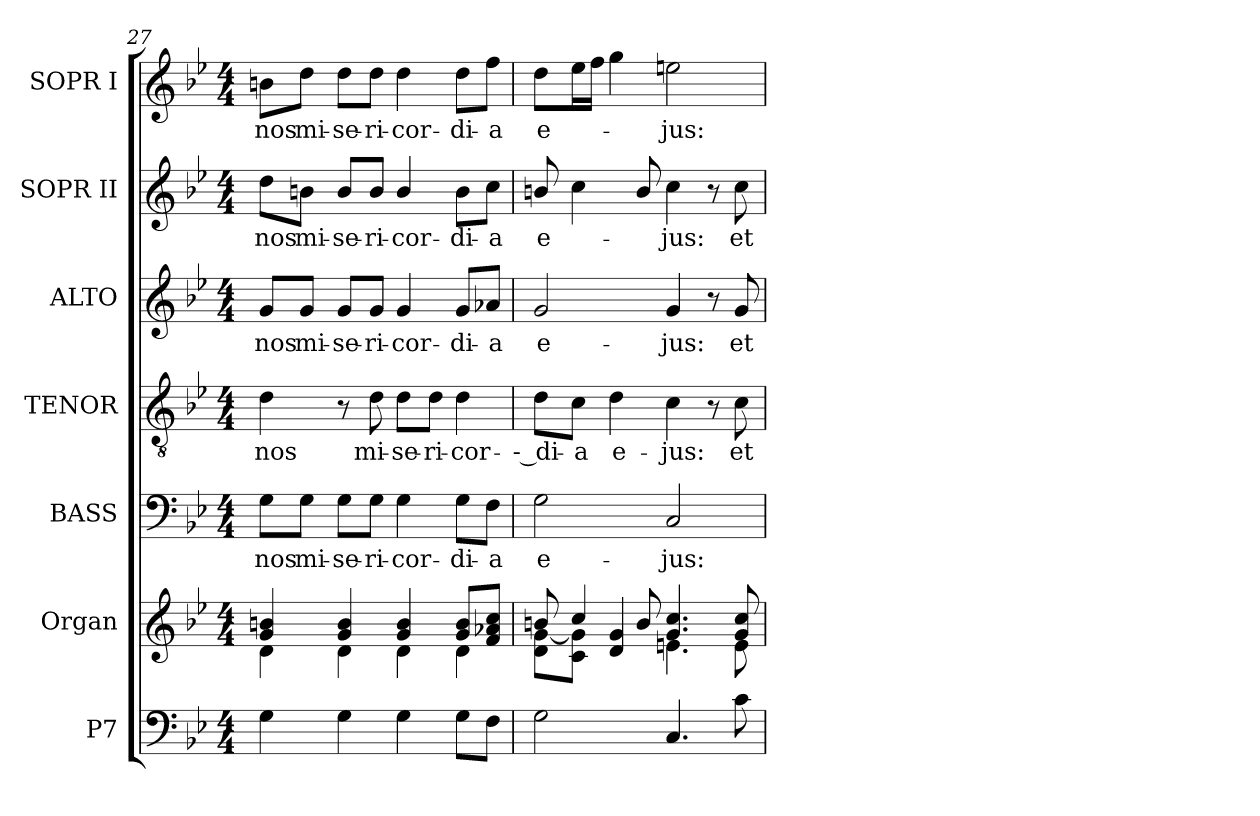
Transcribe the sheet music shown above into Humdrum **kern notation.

**kern	**kern	**kern	**text	**kern	**text	**kern	**text	**kern	**text	**kern	**text
*part7	*part6	*part5	*part5	*part4	*part4	*part3	*part3	*part2	*part2	*part1	*part1
*staff7	*staff6	*staff5	*staff5	*staff4	*staff4	*staff3	*staff3	*staff2	*staff2	*staff1	*staff1
*I"P7	*I"Organ	*I"BASS	*	*I"TENOR	*	*I"ALTO	*	*I"SOPR  II	*	*I"SOPR  I	*
*	*	*I'B.	*	*I'T.	*	*I'A.	*	*I'S.	*	*I'S.	*
*clefF4	*clefG2	*clefF4	*	*clefGv2	*	*clefG2	*	*clefG2	*	*clefG2	*
*	*	*	*	*ITrd7c12	*	*	*	*	*	*	*
*k[b-e-]	*k[b-e-]	*k[b-e-]	*	*k[b-e-]	*	*k[b-e-]	*	*k[b-e-]	*	*k[b-e-]	*
*B-:	*B-:	*B-:	*	*B-:	*	*B-:	*	*B-:	*	*B-:	*
*M4/4	*M4/4	*M4/4	*	*M4/4	*	*M4/4	*	*M4/4	*	*M4/4	*
=27	=27	=27	=27	=27	=27	=27	=27	=27	=27	=27	=27
*	*^	*	*	*	*	*	*	*	*	*	*
!	!	!	!	!LO:LY:b:color=#000000	!	!	!	!	!	!	!	!
!	!	!	!	!	!	!LO:LY:b:color=#000000	!	!	!	!	!	!
!	!	!	!	!	!	!	!	!LO:LY:b:color=#000000	!	!	!	!
!	!	!	!	!	!	!	!	!	!	!LO:LY:b:color=#000000	!	!
!	!	!	!	!	!	!	!	!	!	!	!	!LO:LY:b:color=#000000
4Gi\	4gi/ 4bni	4di\	8Gi\L	nos	4Di\	nos	8gi/L	nos	8ddi\L	nos	8bni\L	nos
!	!	!	!	!LO:LY:b:color=#000000	!	!	!	!	!	!	!	!
!	!	!	!	!	!	!	!	!LO:LY:b:color=#000000	!	!	!	!
!	!	!	!	!	!	!	!	!	!	!LO:LY:b:color=#000000	!	!
!	!	!	!	!	!	!	!	!	!	!	!	!LO:LY:b:color=#000000
.	.	.	8Gi\J	mi-	.	.	8gi/J	mi-	8bni\J	mi-	8ddi\J	mi-
!	!	!	!	!LO:LY:b:color=#000000	!	!	!	!	!	!	!	!
!	!	!	!	!	!	!	!	!LO:LY:b:color=#000000	!	!	!	!
!	!	!	!	!	!	!	!	!	!	!LO:LY:b:color=#000000	!	!
!	!	!	!	!	!	!	!	!	!	!	!	!LO:LY:b:color=#000000
4Gi\	4gi/ 4bi	4di\	8Gi\L	-se-	8r	.	8gi/L	-se-	8bi/L	-se-	8ddi\L	-se-
!	!	!	!	!LO:LY:b:color=#000000	!	!	!	!	!	!	!	!
!	!	!	!	!	!	!LO:LY:b:color=#000000	!	!	!	!	!	!
!	!	!	!	!	!	!	!	!LO:LY:b:color=#000000	!	!	!	!
!	!	!	!	!	!	!	!	!	!	!LO:LY:b:color=#000000	!	!
!	!	!	!	!	!	!	!	!	!	!	!	!LO:LY:b:color=#000000
.	.	.	8Gi\J	-ri-	8Di\	mi-	8gi/J	-ri-	8bi/J	-ri-	8ddi\J	-ri-
!	!	!	!	!LO:LY:b:color=#000000	!	!	!	!	!	!	!	!
!	!	!	!	!	!	!LO:LY:b:color=#000000	!	!	!	!	!	!
!	!	!	!	!	!	!	!	!LO:LY:b:color=#000000	!	!	!	!
!	!	!	!	!	!	!	!	!	!	!LO:LY:b:color=#000000	!	!
!	!	!	!	!	!	!	!	!	!	!	!	!LO:LY:b:color=#000000
4Gi\	4gi/ 4bi	4di\	4Gi\	-cor-	8Di\L	-se-	4gi/	-cor-	4bi/	-cor-	4ddi\	-cor-
!	!	!	!	!	!	!LO:LY:b:color=#000000	!	!	!	!	!	!
.	.	.	.	.	8Di\J	-ri-	.	.	.	.	.	.
!	!	!	!	!LO:LY:b:color=#000000	!	!	!	!	!	!	!	!
!	!	!	!	!	!	!LO:LY:b:color=#000000	!	!	!	!	!	!
!	!	!	!	!	!	!	!	!LO:LY:b:color=#000000	!	!	!	!
!	!	!	!	!	!	!	!	!	!	!LO:LY:b:color=#000000	!	!
!	!	!	!	!	!	!	!	!	!	!	!	!LO:LY:b:color=#000000
8Gi\L	8gi/ 8biL	4di\	8Gi\L	-di-	4Di\	-cor-	8gi/L	-di-	8bi\L	-di-	8ddi\L	-di-
!	!	!	!	!LO:LY:b:color=#000000	!	!	!	!	!	!	!	!
!	!	!	!	!	!	!	!	!LO:LY:b:color=#000000	!	!	!	!
!	!	!	!	!	!	!	!	!	!	!LO:LY:b:color=#000000	!	!
!	!	!	!	!	!	!	!	!	!	!	!	!LO:LY:b:color=#000000
8Fi\J	8fi/ 8a-Xi 8cciJ	.	8Fi\J	-a	.	.	8a-Xi/J	-a	8cci\J	-a	8ffi\J	-a
!!LO:LB:g=z
=28	=28	=28	=28	=28	=28	=28	=28	=28	=28	=28	=28	=28
!	!	!	!	!LO:LY:b:color=#000000	!	!	!	!	!	!	!	!
!	!	!	!	!	!	!LO:LY:b:color=#000000	!	!	!	!	!	!
!	!	!	!	!	!	!	!	!LO:LY:b:color=#000000	!	!	!	!
!	!	!	!	!	!	!	!	!	!	!LO:LY:b:color=#000000	!	!
!	!	!	!	!	!	!	!	!	!	!	!	!LO:LY:b:color=#000000
2Gi\	8bni/	8di\ [8giL	2Gi\	e-	8Di\L	-- di-	2gi/	e-	8bni/	e-	8ddi\L	e-
!	!	!	!	!	!	!LO:LY:b:color=#000000	!	!	!	!	!	!
.	4cci/	8ci\ 8gi]J	.	.	8Ci\J	-a	.	.	4cci\	.	16ee-i\L	.
.	.	.	.	.	.	.	.	.	.	.	16ffi\JJ	.
!	!	!	!	!	!	!LO:LY:b:color=#000000	!	!	!	!	!	!
.	.	4di/ 4gi	.	.	4Di\	e-	.	.	.	.	4ggi\	.
.	8bi/	.	.	.	.	.	.	.	8bi/	.	.	.
!	!	!	!	!LO:LY:b:color=#000000	!	!	!	!	!	!	!	!
!	!	!	!	!	!	!LO:LY:b:color=#000000	!	!	!	!	!	!
!	!	!	!	!	!	!	!	!LO:LY:b:color=#000000	!	!	!	!
!	!	!	!	!	!	!	!	!	!	!LO:LY:b:color=#000000	!	!
!	!	!	!	!	!	!	!	!	!	!	!	!LO:LY:b:color=#000000
4.Ci/	4.gi/ 4.cci	4.eni\	2Ci/	-jus:	4Ci\	-jus:	4gi/	-jus:	4cci\	-jus:	2eeni\	-jus:
.	.	.	.	.	8r	.	8r	.	8r	.	.	.
!	!	!	!	!	!	!LO:LY:b:color=#000000	!	!	!	!	!	!
!	!	!	!	!	!	!	!	!LO:LY:b:color=#000000	!	!	!	!
!	!	!	!	!	!	!	!	!	!	!LO:LY:b:color=#000000	!	!
8ci\	8gi/ 8cci	8ei\	.	.	8Ci\	et	8gi/	et	8cci\	et	.	.
*	*v	*v	*	*	*	*	*	*	*	*	*	*
=	=	=	=	=	=	=	=	=	=	=	=
*-	*-	*-	*-	*-	*-	*-	*-	*-	*-	*-	*-
